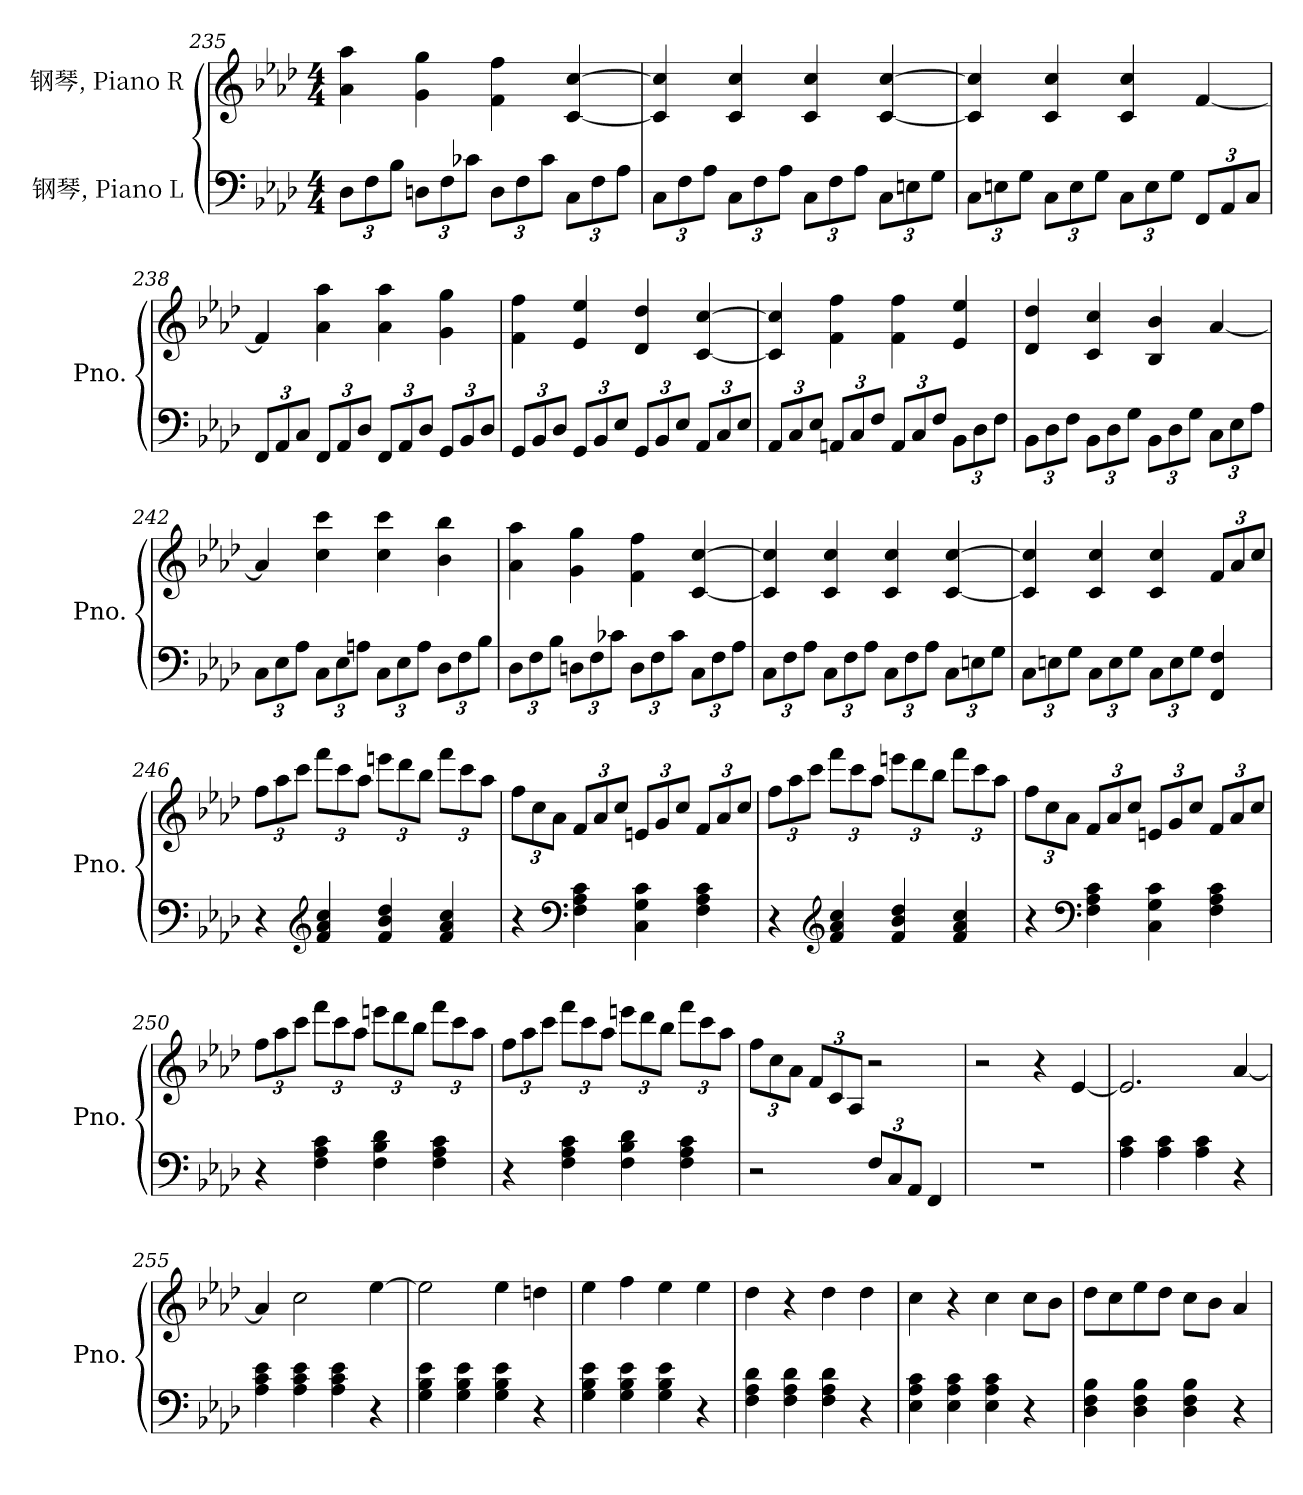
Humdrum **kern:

**kern	**kern
*part2	*part1
*staff2	*staff1
*I"钢琴, Piano L	*I"钢琴, Piano R
*I'Pno.	*I'Pno.
!!LO:LB:g=z
*clefF4	*clefG2
*k[b-e-a-d-]	*k[b-e-a-d-]
*M4/4	*M4/4
*Xbrackettup	*
=235	=235
12D-\L	4a-\ 4aa-\
12F\	.
12B-\J	.
12Dn\L	4g\ 4gg\
12F\	.
12c-X\J	.
12D\L	4f\ 4ff\
12F\	.
12c-\J	.
12C\L	[4c/ [4cc/
12F\	.
12A-\J	.
=236	=236
12C\L	4c/] 4cc/]
12F\	.
12A-\J	.
12C\L	4c/ 4cc/
12F\	.
12A-\J	.
12C\L	4c/ 4cc/
12F\	.
12A-\J	.
12C\L	[4c/ [4cc/
12En\	.
12G\J	.
=237	=237
12C\L	4c/] 4cc/]
12En\	.
12G\J	.
12C\L	4c/ 4cc/
12E\	.
12G\J	.
12C\L	4c/ 4cc/
12E\	.
12G\J	.
12FF/L	[4f/
12AA-/	.
12C/J	.
!!LO:LB:g=z
=238	=238
12FF/L	4f/]
12AA-/	.
12C/J	.
12FF/L	4a-\ 4aa-\
12AA-/	.
12D-/J	.
12FF/L	4a-\ 4aa-\
12AA-/	.
12D-/J	.
12GG/L	4g\ 4gg\
12BB-/	.
12D-/J	.
=239	=239
12GG/L	4f\ 4ff\
12BB-/	.
12D-/J	.
12GG/L	4e-/ 4ee-/
12BB-/	.
12E-/J	.
12GG/L	4d-/ 4dd-/
12BB-/	.
12E-/J	.
12AA-/L	[4c/ [4cc/
12C/	.
12E-/J	.
=240	=240
12AA-/L	4c/] 4cc/]
12C/	.
12E-/J	.
12AAn/L	4f\ 4ff\
12C/	.
12F/J	.
12AA/L	4f\ 4ff\
12C/	.
12F/J	.
12BB-\L	4e-/ 4ee-/
12D-\	.
12F\J	.
!!LO:LB:g=z
=241	=241
12BB-\L	4d-/ 4dd-/
12D-\	.
12F\J	.
12BB-\L	4c/ 4cc/
12D-\	.
12G\J	.
12BB-\L	4B-/ 4b-/
12D-\	.
12G\J	.
12C\L	[4a-/
12E-\	.
12A-\J	.
=242	=242
12C\L	4a-/]
12E-\	.
12A-\J	.
12C\L	4cc\ 4ccc\
12E-\	.
12An\J	.
12C\L	4cc\ 4ccc\
12E-\	.
12A\J	.
12D-\L	4b-\ 4bb-\
12F\	.
12B-\J	.
=243	=243
12D-\L	4a-\ 4aa-\
12F\	.
12B-\J	.
12Dn\L	4g\ 4gg\
12F\	.
12c-X\J	.
12D\L	4f\ 4ff\
12F\	.
12c-\J	.
12C\L	[4c/ [4cc/
12F\	.
12A-\J	.
!!LO:LB:g=z
=244	=244
12C\L	4c/] 4cc/]
12F\	.
12A-\J	.
12C\L	4c/ 4cc/
12F\	.
12A-\J	.
12C\L	4c/ 4cc/
12F\	.
12A-\J	.
12C\L	[4c/ [4cc/
12En\	.
12G\J	.
=245	=245
12C\L	4c/] 4cc/]
12En\	.
12G\J	.
12C\L	4c/ 4cc/
12E\	.
12G\J	.
12C\L	4c/ 4cc/
12E\	.
12G\J	.
*	*Xbrackettup
4FF/ 4F/	12f/L
.	12a-/
.	12cc/J
=246	=246
4r	12ff\L
.	12aa-\
.	12ccc\J
*clefG2	*
4f/ 4a-/ 4cc/	12fff\L
.	12ccc\
.	12aa-\J
4f/ 4b-/ 4dd-/	12eeen\L
.	12ddd-\
.	12bb-\J
4f/ 4a-/ 4cc/	12fff\L
.	12ccc\
.	12aa-\J
!!LO:LB:g=z
=247	=247
4r	12ff\L
.	12cc\
.	12a-\J
*clefF4	*
4F\ 4A-\ 4c\	12f/L
.	12a-/
.	12cc/J
4C\ 4G\ 4c\	12en/L
.	12g/
.	12cc/J
4F\ 4A-\ 4c\	12f/L
.	12a-/
.	12cc/J
=248	=248
4r	12ff\L
.	12aa-\
.	12ccc\J
*clefG2	*
4f/ 4a-/ 4cc/	12fff\L
.	12ccc\
.	12aa-\J
4f/ 4b-/ 4dd-/	12eeen\L
.	12ddd-\
.	12bb-\J
4f/ 4a-/ 4cc/	12fff\L
.	12ccc\
.	12aa-\J
!!LO:PB:g=z
=249	=249
4r	12ff\L
.	12cc\
.	12a-\J
*clefF4	*
4F\ 4A-\ 4c\	12f/L
.	12a-/
.	12cc/J
4C\ 4G\ 4c\	12en/L
.	12g/
.	12cc/J
4F\ 4A-\ 4c\	12f/L
.	12a-/
.	12cc/J
=250	=250
4r	12ff\L
.	12aa-\
.	12ccc\J
4F\ 4A-\ 4c\	12fff\L
.	12ccc\
.	12aa-\J
4F\ 4B-\ 4d-\	12eeen\L
.	12ddd-\
.	12bb-\J
4F\ 4A-\ 4c\	12fff\L
.	12ccc\
.	12aa-\J
!!LO:LB:g=z
=251	=251
4r	12ff\L
.	12aa-\
.	12ccc\J
4F\ 4A-\ 4c\	12fff\L
.	12ccc\
.	12aa-\J
4F\ 4B-\ 4d-\	12eeen\L
.	12ddd-\
.	12bb-\J
4F\ 4A-\ 4c\	12fff\L
.	12ccc\
.	12aa-\J
=252	=252
2r	12ff\L
.	12cc\
.	12a-\J
.	12f/L
.	12c/
.	12A-/J
12F/L	2r
12C/	.
12AA-/J	.
4FF/	.
=253	=253
1r	2r
.	4r
.	[4e-/
=254	=254
4A-\ 4c\	2.e-/]
4A-\ 4c\	.
4A-\ 4c\	.
4r	[4a-/
!!LO:LB:g=z
=255	=255
4A-\ 4c\ 4e-\	4a-/]
4A-\ 4c\ 4e-\	2cc\
4A-\ 4c\ 4e-\	.
4r	[4ee-\
=256	=256
4G\ 4B-\ 4e-\	2ee-\]
4G\ 4B-\ 4e-\	.
4G\ 4B-\ 4e-\	4ee-\
4r	4ddn\
=257	=257
4G\ 4B-\ 4e-\	4ee-\
4G\ 4B-\ 4e-\	4ff\
4G\ 4B-\ 4e-\	4ee-\
4r	4ee-\
=258	=258
4F\ 4A-\ 4d-\	4dd-\
4F\ 4A-\ 4d-\	4r
4F\ 4A-\ 4d-\	4dd-\
4r	4dd-\
=259	=259
4E-\ 4A-\ 4c\	4cc\
4E-\ 4A-\ 4c\	4r
4E-\ 4A-\ 4c\	4cc\
4r	8cc\L
.	8b-\J
=260	=260
4D-\ 4F\ 4B-\	8dd-\L
.	8cc\
4D-\ 4F\ 4B-\	8ee-\
.	8dd-\J
4D-\ 4F\ 4B-\	8cc\L
.	8b-\J
4r	4a-/
=	=
*-	*-
